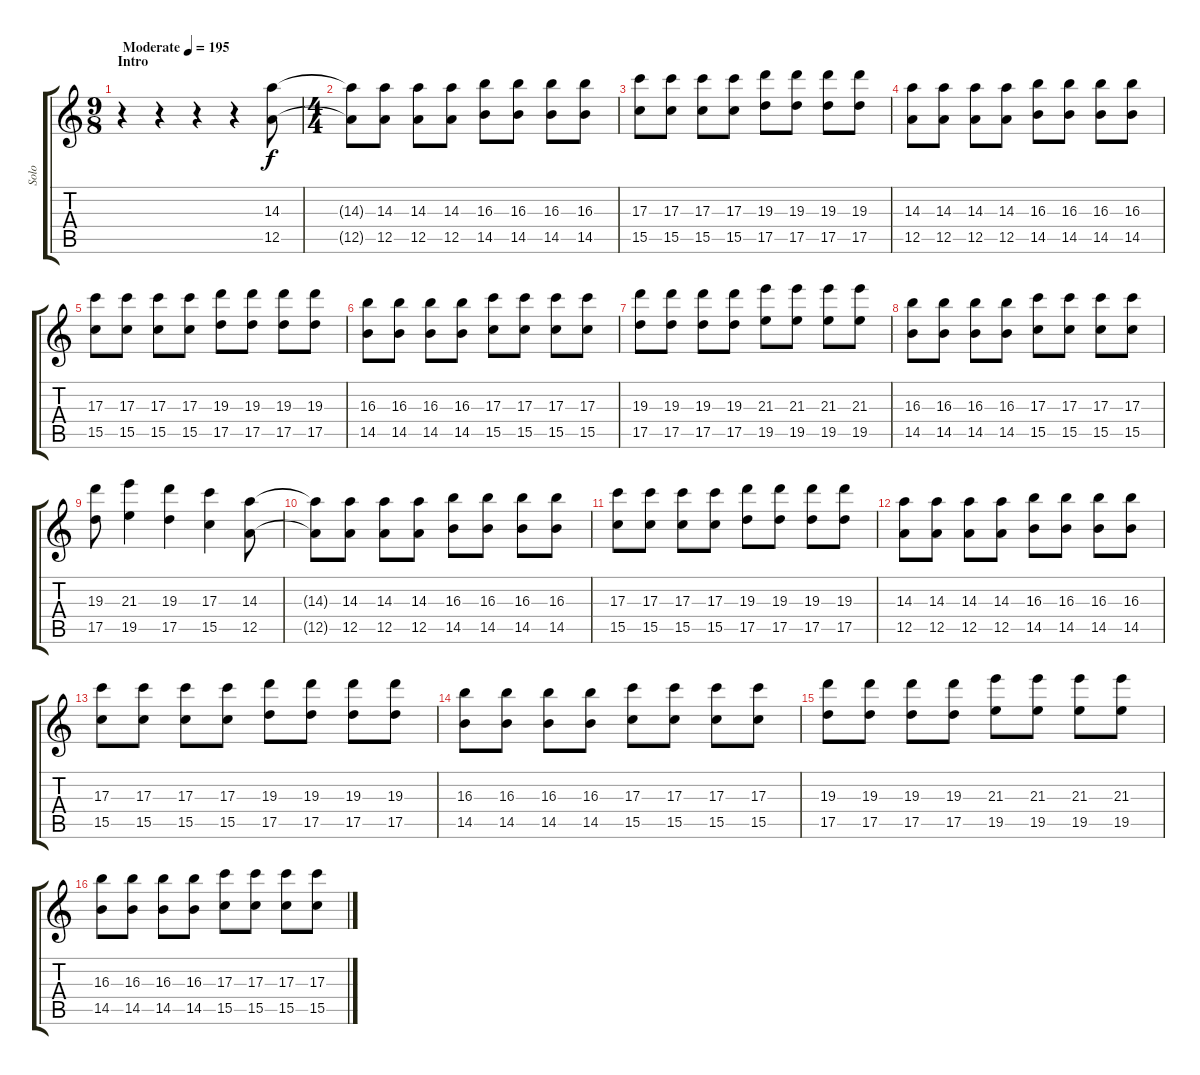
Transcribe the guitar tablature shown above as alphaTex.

\track ("Solo" "Solo") {instrument distortionguitar}
\staff {score tabs}
\tuning (E4 B3 G3 D3 A2 E2) {hide}
\ts (9 8)
\section ("" "Intro")
\tempo (195 "Moderate")
\clef g2
\ks c
r.4{dy f instrument distortionguitar} r.4 r.4 r.4 (14.3 12.5).8 |
\ts (4 4)
(14.3{t} 12.5{t}).8 (14.3 12.5).8 (14.3 12.5).8 (14.3 12.5).8 (16.3 14.5).8 (16.3 14.5).8 (16.3 14.5).8 (16.3 14.5).8 |
(17.3 15.5).8 (17.3 15.5).8 (17.3 15.5).8 (17.3 15.5).8 (19.3 17.5).8 (19.3 17.5).8 (19.3 17.5).8 (19.3 17.5).8 |
(14.3 12.5).8 (14.3 12.5).8 (14.3 12.5).8 (14.3 12.5).8 (16.3 14.5).8 (16.3 14.5).8 (16.3 14.5).8 (16.3 14.5).8 |
(17.3 15.5).8 (17.3 15.5).8 (17.3 15.5).8 (17.3 15.5).8 (19.3 17.5).8 (19.3 17.5).8 (19.3 17.5).8 (19.3 17.5).8 |
(16.3 14.5).8 (16.3 14.5).8 (16.3 14.5).8 (16.3 14.5).8 (17.3 15.5).8 (17.3 15.5).8 (17.3 15.5).8 (17.3 15.5).8 |
(19.3 17.5).8 (19.3 17.5).8 (19.3 17.5).8 (19.3 17.5).8 (21.3 19.5).8 (21.3 19.5).8 (21.3 19.5).8 (21.3 19.5).8 |
(16.3 14.5).8 (16.3 14.5).8 (16.3 14.5).8 (16.3 14.5).8 (17.3 15.5).8 (17.3 15.5).8 (17.3 15.5).8 (17.3 15.5).8 |
(19.3 17.5).8 (21.3 19.5).4 (19.3 17.5).4 (17.3 15.5).4 (14.3 12.5).8 |
(14.3{t} 12.5{t}).8 (14.3 12.5).8 (14.3 12.5).8 (14.3 12.5).8 (16.3 14.5).8 (16.3 14.5).8 (16.3 14.5).8 (16.3 14.5).8 |
(17.3 15.5).8 (17.3 15.5).8 (17.3 15.5).8 (17.3 15.5).8 (19.3 17.5).8 (19.3 17.5).8 (19.3 17.5).8 (19.3 17.5).8 |
(14.3 12.5).8 (14.3 12.5).8 (14.3 12.5).8 (14.3 12.5).8 (16.3 14.5).8 (16.3 14.5).8 (16.3 14.5).8 (16.3 14.5).8 |
(17.3 15.5).8 (17.3 15.5).8 (17.3 15.5).8 (17.3 15.5).8 (19.3 17.5).8 (19.3 17.5).8 (19.3 17.5).8 (19.3 17.5).8 |
(16.3 14.5).8 (16.3 14.5).8 (16.3 14.5).8 (16.3 14.5).8 (17.3 15.5).8 (17.3 15.5).8 (17.3 15.5).8 (17.3 15.5).8 |
(19.3 17.5).8 (19.3 17.5).8 (19.3 17.5).8 (19.3 17.5).8 (21.3 19.5).8 (21.3 19.5).8 (21.3 19.5).8 (21.3 19.5).8 |
(16.3 14.5).8 (16.3 14.5).8 (16.3 14.5).8 (16.3 14.5).8 (17.3 15.5).8 (17.3 15.5).8 (17.3 15.5).8 (17.3 15.5).8
